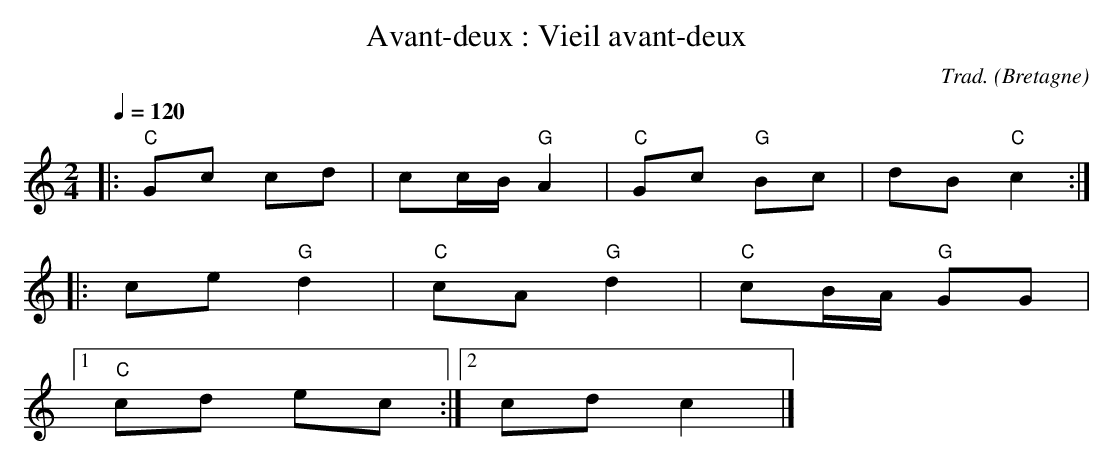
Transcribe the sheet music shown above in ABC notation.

X:1
T:Avant-deux : Vieil avant-deux
C:Trad.
O:Bretagne
M:2/4
L:1/16
Q:1/4=120
K:C
|:"C"G2c2 c2d2 | c2cB "G"A4 | "C"G2c2 "G"B2c2 | d2B2 "C"c4 ::
c2e2 "G"d4 | "C"c2A2 "G"d4 | "C"c2BA "G"G2G2 |1
"C"c2d2 e2c2 :|2 c2d2 c4 |]
